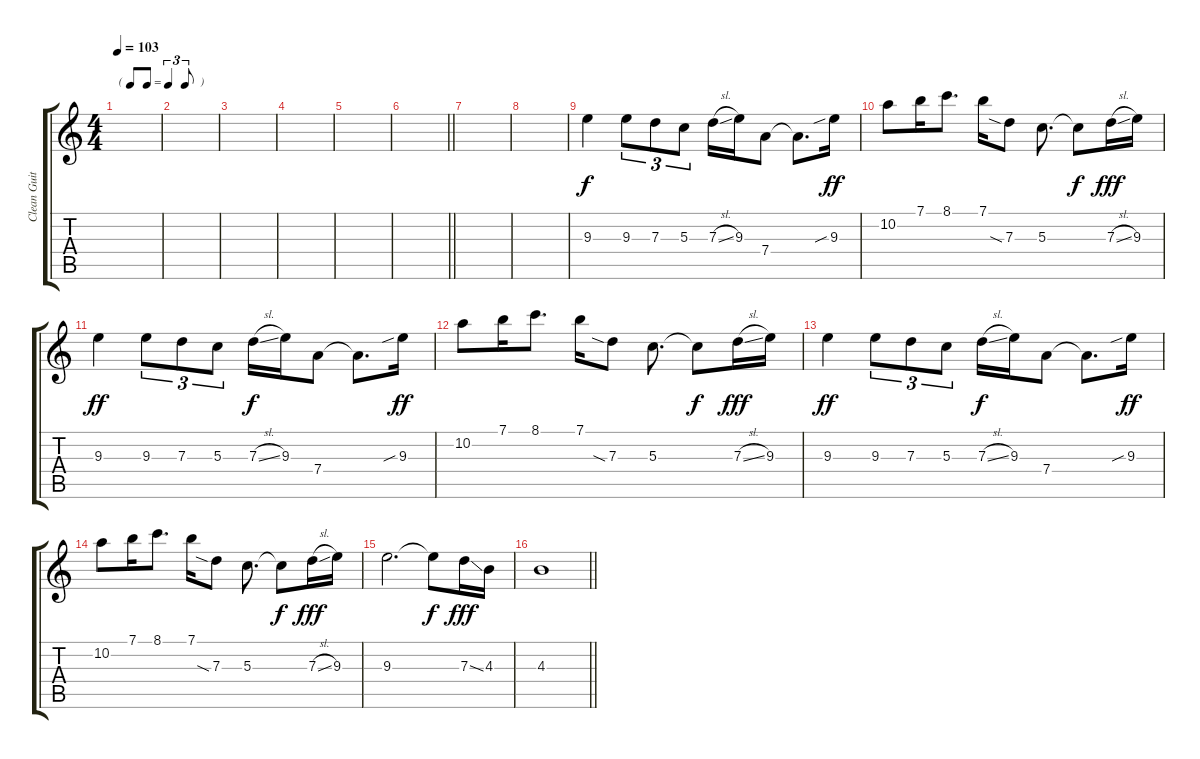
\track ("Clean Guitar" "Clean Guit") {instrument electricguitarjazz}
\staff {score tabs}
\tuning (E4 B3 G3 D3 A2 E2) {hide}
\ts (4 4)
\tf triplet8th
\tempo 103
\tempo 70
\tempo 103
\clef g2
\ks c
|
|
|
|
|
\barLineRight lightlight
|
|
|
9.3.4 9.3.8{tu (3 2)} 7.3.8{tu (3 2)} 5.3.8{tu (3 2)} 7.3{sl}.16{dy f} 9.3.16 7.4.8 7.4{t}.8{d} 9.3{sib}.16{dy ff} |
10.2.8 7.1.16 8.1.8{d} 7.1.16 7.3{sia}.8 5.3.8{d} 5.3{t}.8{dy f} 7.3{sl}.16{dy fff} 9.3.16 |
9.3.4{dy ff} 9.3.8{tu (3 2)} 7.3.8{tu (3 2)} 5.3.8{tu (3 2)} 7.3{sl}.16{dy f} 9.3.16 7.4.8 7.4{t}.8{d} 9.3{sib}.16{dy ff} |
10.2.8 7.1.16 8.1.8{d} 7.1.16 7.3{sia}.8 5.3.8{d} 5.3{t}.8{dy f} 7.3{sl}.16{dy fff} 9.3.16 |
9.3.4{dy ff} 9.3.8{tu (3 2)} 7.3.8{tu (3 2)} 5.3.8{tu (3 2)} 7.3{sl}.16{dy f} 9.3.16 7.4.8 7.4{t}.8{d} 9.3{sib}.16{dy ff} |
10.2.8 7.1.16 8.1.8{d} 7.1.16 7.3{sia}.8 5.3.8{d} 5.3{t}.8{dy f} 7.3{sl}.16{dy fff} 9.3.16 |
9.3.2{d} 9.3{t}.8{dy f} 7.3{ss}.16{dy fff} 4.3.16 |
\barLineRight lightlight
4.3.1
